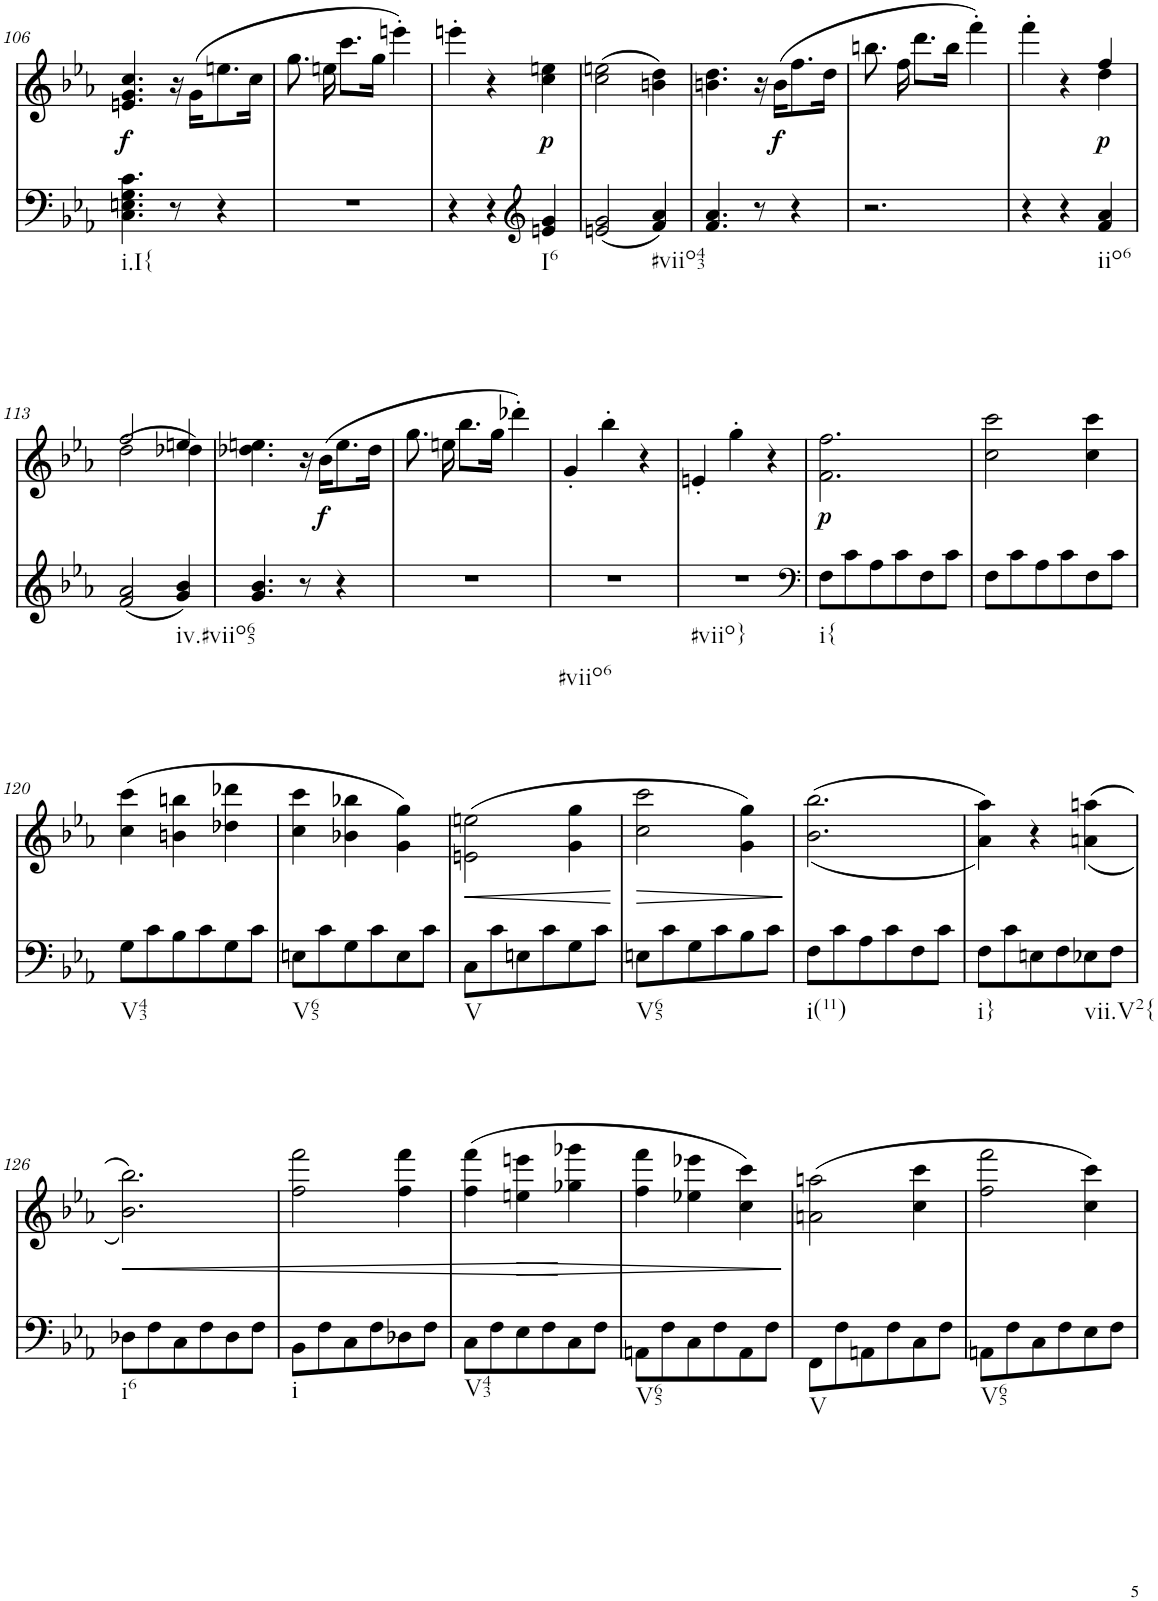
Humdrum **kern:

**kern	**kern	**dynam
*part2	*part1	*part1
*staff2	*staff1	*staff1
*I"piano	*I"piano	*
*I'Pno	*I'Pno	*
!!LO:PB:g=z
*clefF4	*clefG2	*
*k[b-e-a-]	*k[b-e-a-]	*
*c:	*c:	*
*M3/4	*M3/4	*
=106	=106	=106
!LO:TX:b:t=i.I{	!	!
!	!	!LO:DY:b
4.C\ 4.En\ 4.G\ 4.c\	4.en/ 4.g/ 4.cc/	f
8r	16r	.
.	(16g\KL	.
4r	8.een\	.
.	16cc\Jk	.
=107	=107	=107
2.r	8.gg\	.
.	16een\	.
.	8.ccc\L	.
.	16gg\Jk	.
.	4eeen'\)	.
=108	=108	=108
4r	4eeen'\	.
4r	4r	.
*clefG2	*	*
!LO:TX:b:t=I6	!	!
!	!	!LO:DY:b
4en/ 4g/	4cc\ 4een\	p
=109	=109	=109
(2en/ 2g/	(2cc\ 2een\	.
!LO:TX:b:t=#viio43	!	!
4f/ 4a-/)	4bn\ 4dd\)	.
=110	=110	=110
4.f/ 4.a-/	4.bn\ 4.dd\	.
8r	16r	.
!	!	!LO:DY:b
.	(16b\KL	f
4r	8.ff\	.
.	16dd\Jk	.
=111	=111	=111
2.r	8.bbn\	.
.	16ff\	.
.	8.ddd\L	.
.	16bb\Jk	.
.	4fff'\)	.
=112	=112	=112
*	*^	*
4r	4fff'\	2ryy	.
4r	4r	.	.
!LO:TX:b:t=iio6	!	!	!
!	!	!	!LO:DY:b
4f/ 4a-/	4ff/	4dd\	p
!!LO:LB:g=z	!!
=113	=113	=113	=113
(2f/ 2a-/	(2dd\	2ff/	.
!LO:TX:b:t=iv.#viio65	!	!	!
4g/ 4b-/)	4dd-X\)	4een/	.
*	*v	*v	*
=114	=114	=114
4.g/ 4.b-/	4.dd-X\ 4.een\	.
8r	16r	.
!	!	!LO:DY:b
.	(16b-\KL	f
4r	8.ee\	.
.	16dd-\Jk	.
=115	=115	=115
2.r	8.gg\	.
.	16een\	.
.	8.bb-\L	.
.	16gg\Jk	.
.	4ddd-X'\)	.
=116	=116	=116
!LO:TX:b:t=#viio6	!	!
2.r	4g'/	.
.	4bb-'\	.
.	4r	.
=117	=117	=117
!LO:TX:b:t=#viio}	!	!
2.r	4en'/	.
.	4gg'\	.
.	4r	.
=118	=118	=118
*clefF4	*	*
!LO:TX:b:t=i{	!	!
!	!	!LO:DY:b
8F\L	2.f\ 2.ff\	p
8c\	.	.
8A-\	.	.
8c\	.	.
8F\	.	.
8c\J	.	.
=119	=119	=119
8F\L	2cc\ 2ccc\	.
8c\	.	.
8A-\	.	.
8c\	.	.
8F\	4cc\ 4ccc\	.
8c\J	.	.
!!LO:LB:g=z
=120	=120	=120
!LO:TX:b:t=V43	!	!
8G\L	(4cc\ 4ccc\	.
8c\	.	.
8B-\	4bn\ 4bbn\	.
8c\	.	.
8G\	4dd-X\ 4ddd-X\	.
8c\J	.	.
=121	=121	=121
!LO:TX:b:t=V65	!	!
8En\L	4cc\ 4ccc\	.
8c\	.	.
8G\	4b-X\ 4bb-X\	.
8c\	.	.
8E\	4g\ 4gg\)	.
8c\J	.	.
=122	=122	=122
!LO:TX:b:t=V	!	!
!	!	!LO:HP:b
8C\L	(2en\ 2een\	<
8c\	.	.
8En\	.	.
8c\	.	.
8G\	4g\ 4gg\	.
8c\J	.	.
.	.	[
=123	=123	=123
!LO:TX:b:t=V65	!	!
!	!	!LO:HP:b
8En\L	2cc\ 2ccc\	>
8c\	.	.
8G\	.	.
8c\	.	.
8B-\	4g\ 4gg\)	.
8c\J	.	.
.	.	]
=124	=124	=124
!LO:TX:b:t=i(11)	!	!
8F\L	(<(2.b-\ 2.bb-\	.
8c\	.	.
8A-\	.	.
8c\	.	.
8F\	.	.
8c\J	.	.
=125	=125	=125
!LO:TX:b:t=i}	!	!
8F\L	4a-\ 4aa-\))	.
8c\	.	.
8En\	4r	.
8F\	.	.
!LO:TX:b:t=vii.V2{	!	!
8E-X\	(<(4an\ 4aan\	.
8F\J	.	.
!!LO:LB:g=z
=126	=126	=126
!LO:TX:b:t=i6	!	!
!	!	!LO:HP:b
8D-X\L	2.b-\ 2.bb-\))	<
8F\	.	.
8C\	.	.
8F\	.	.
8D-\	.	.
8F\J	.	.
=127	=127	=127
!LO:TX:b:t=i	!	!
8BB-\L	2ff\ 2fff\	.
8F\	.	.
8C\	.	.
8F\	.	.
8D-X\	4ff\ 4fff\	.
8F\J	.	.
=128	=128	=128
!LO:TX:b:t=V43	!	!
8C\L	(4ff\ 4fff\	.
8F\	.	.
!	!	!LO:HP:b
8E-\	4een\ 4eeen\	>
8F\	.	.
8C\	4gg-X\ 4ggg-X\	[
8F\J	.	.
=129	=129	=129
!LO:TX:b:t=V65	!	!
8AAn\L	4ff\ 4fff\	.
8F\	.	.
8C\	4ee-X\ 4eee-X\	.
8F\	.	.
8AA\	4cc\ 4ccc\)	.
8F\J	.	.
.	.	]
=130	=130	=130
!LO:TX:b:t=V	!	!
8FF\L	(2an\ 2aan\	.
8F\	.	.
8AAn\	.	.
8F\	.	.
8C\	4cc\ 4ccc\	.
8F\J	.	.
=131	=131	=131
!LO:TX:b:t=V65	!	!
8AAn\L	2ff\ 2fff\	.
8F\	.	.
8C\	.	.
8F\	.	.
8E-\	4cc\ 4ccc\)	.
8F\J	.	.
=	=	=
*-	*-	*-
